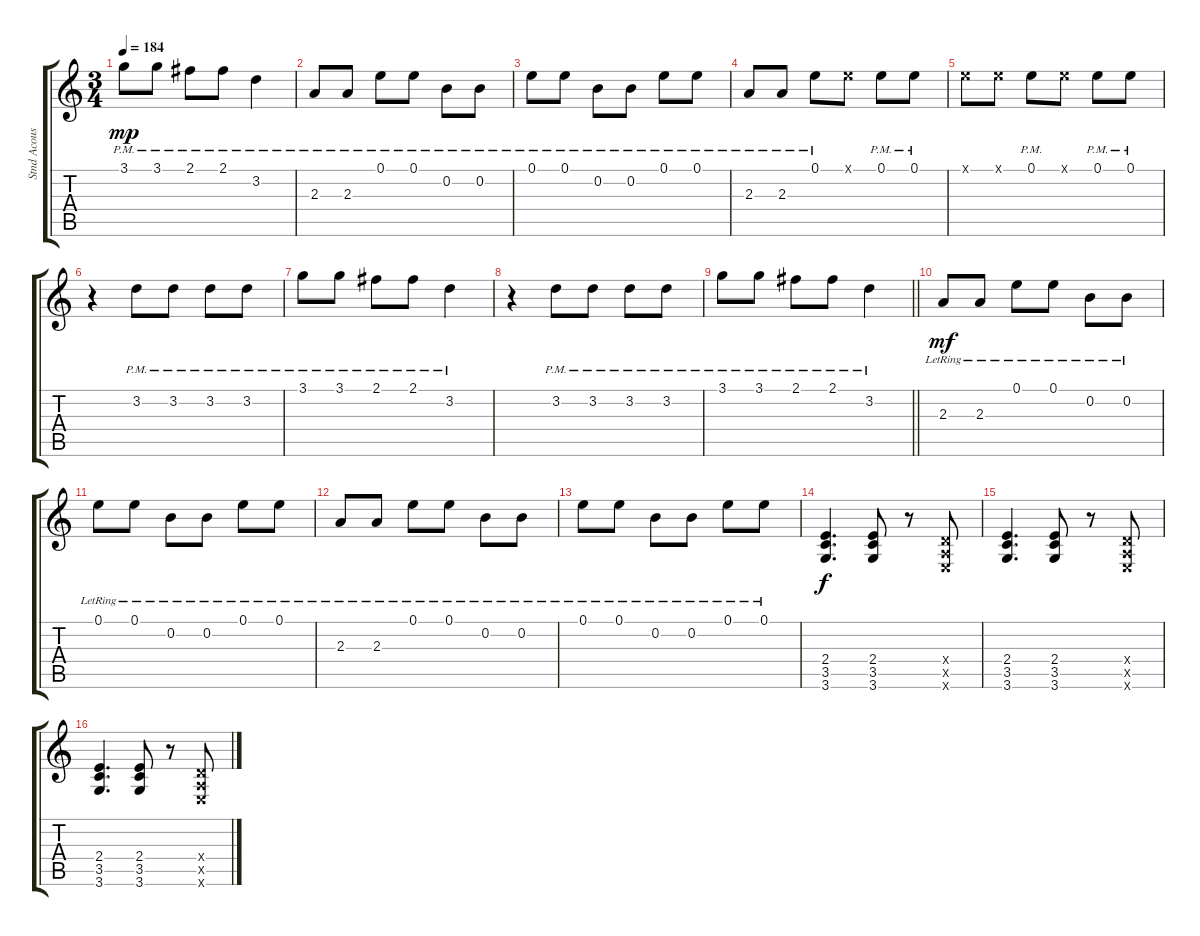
\track ("Stnd Acoustic Version" "Stnd Acous") {instrument acousticguitarsteel}
\staff {score tabs}
\tuning (E4 B3 G3 D3 A2 E2) {hide}
\ts (3 4)
\tempo 184
\clef g2
\ks c
3.1{pm}.8{dy mp} 3.1{pm}.8 2.1{pm}.8 2.1{pm}.8 3.2{pm}.4 |
2.3{pm}.8 2.3{pm}.8 0.1{pm}.8 0.1{pm}.8 0.2{pm}.8 0.2{pm}.8 |
0.1{pm}.8 0.1{pm}.8 0.2{pm}.8 0.2{pm}.8 0.1{pm}.8 0.1{pm}.8 |
2.3{pm}.8 2.3{pm}.8 0.1{pm}.8 0.1{x}.8 0.1{pm}.8 0.1{pm}.8 |
0.1{x}.8 0.1{x}.8 0.1{pm}.8 0.1{x}.8 0.1{pm}.8 0.1{pm}.8 |
r.4 3.2{pm}.8 3.2{pm}.8 3.2{pm}.8 3.2{pm}.8 |
3.1{pm}.8 3.1{pm}.8 2.1{pm}.8 2.1{pm}.8 3.2{pm}.4 |
r.4 3.2{pm}.8 3.2{pm}.8 3.2{pm}.8 3.2{pm}.8 |
\barLineRight lightlight
3.1{pm}.8 3.1{pm}.8 2.1{pm}.8 2.1{pm}.8 3.2{pm}.4 |
2.3{lr}.8{dy mf} 2.3{lr}.8 0.1{lr}.8 0.1{lr}.8 0.2{lr}.8 0.2{lr}.8 |
0.1{lr}.8 0.1{lr}.8 0.2{lr}.8 0.2{lr}.8 0.1{lr}.8 0.1{lr}.8 |
2.3{lr}.8 2.3{lr}.8 0.1{lr}.8 0.1{lr}.8 0.2{lr}.8 0.2{lr}.8 |
0.1{lr}.8 0.1{lr}.8 0.2{lr}.8 0.2{lr}.8 0.1{lr}.8 0.1{lr}.8 |
(2.4 3.5 3.6).4{d dy f} (2.4 3.5 3.6).8 r.8 (0.4{x} 0.5{x} 0.6{x}).8 |
(2.4 3.5 3.6).4{d} (2.4 3.5 3.6).8 r.8 (0.4{x} 0.5{x} 0.6{x}).8 |
(2.4 3.5 3.6).4{d} (2.4 3.5 3.6).8 r.8 (0.4{x} 0.5{x} 0.6{x}).8
